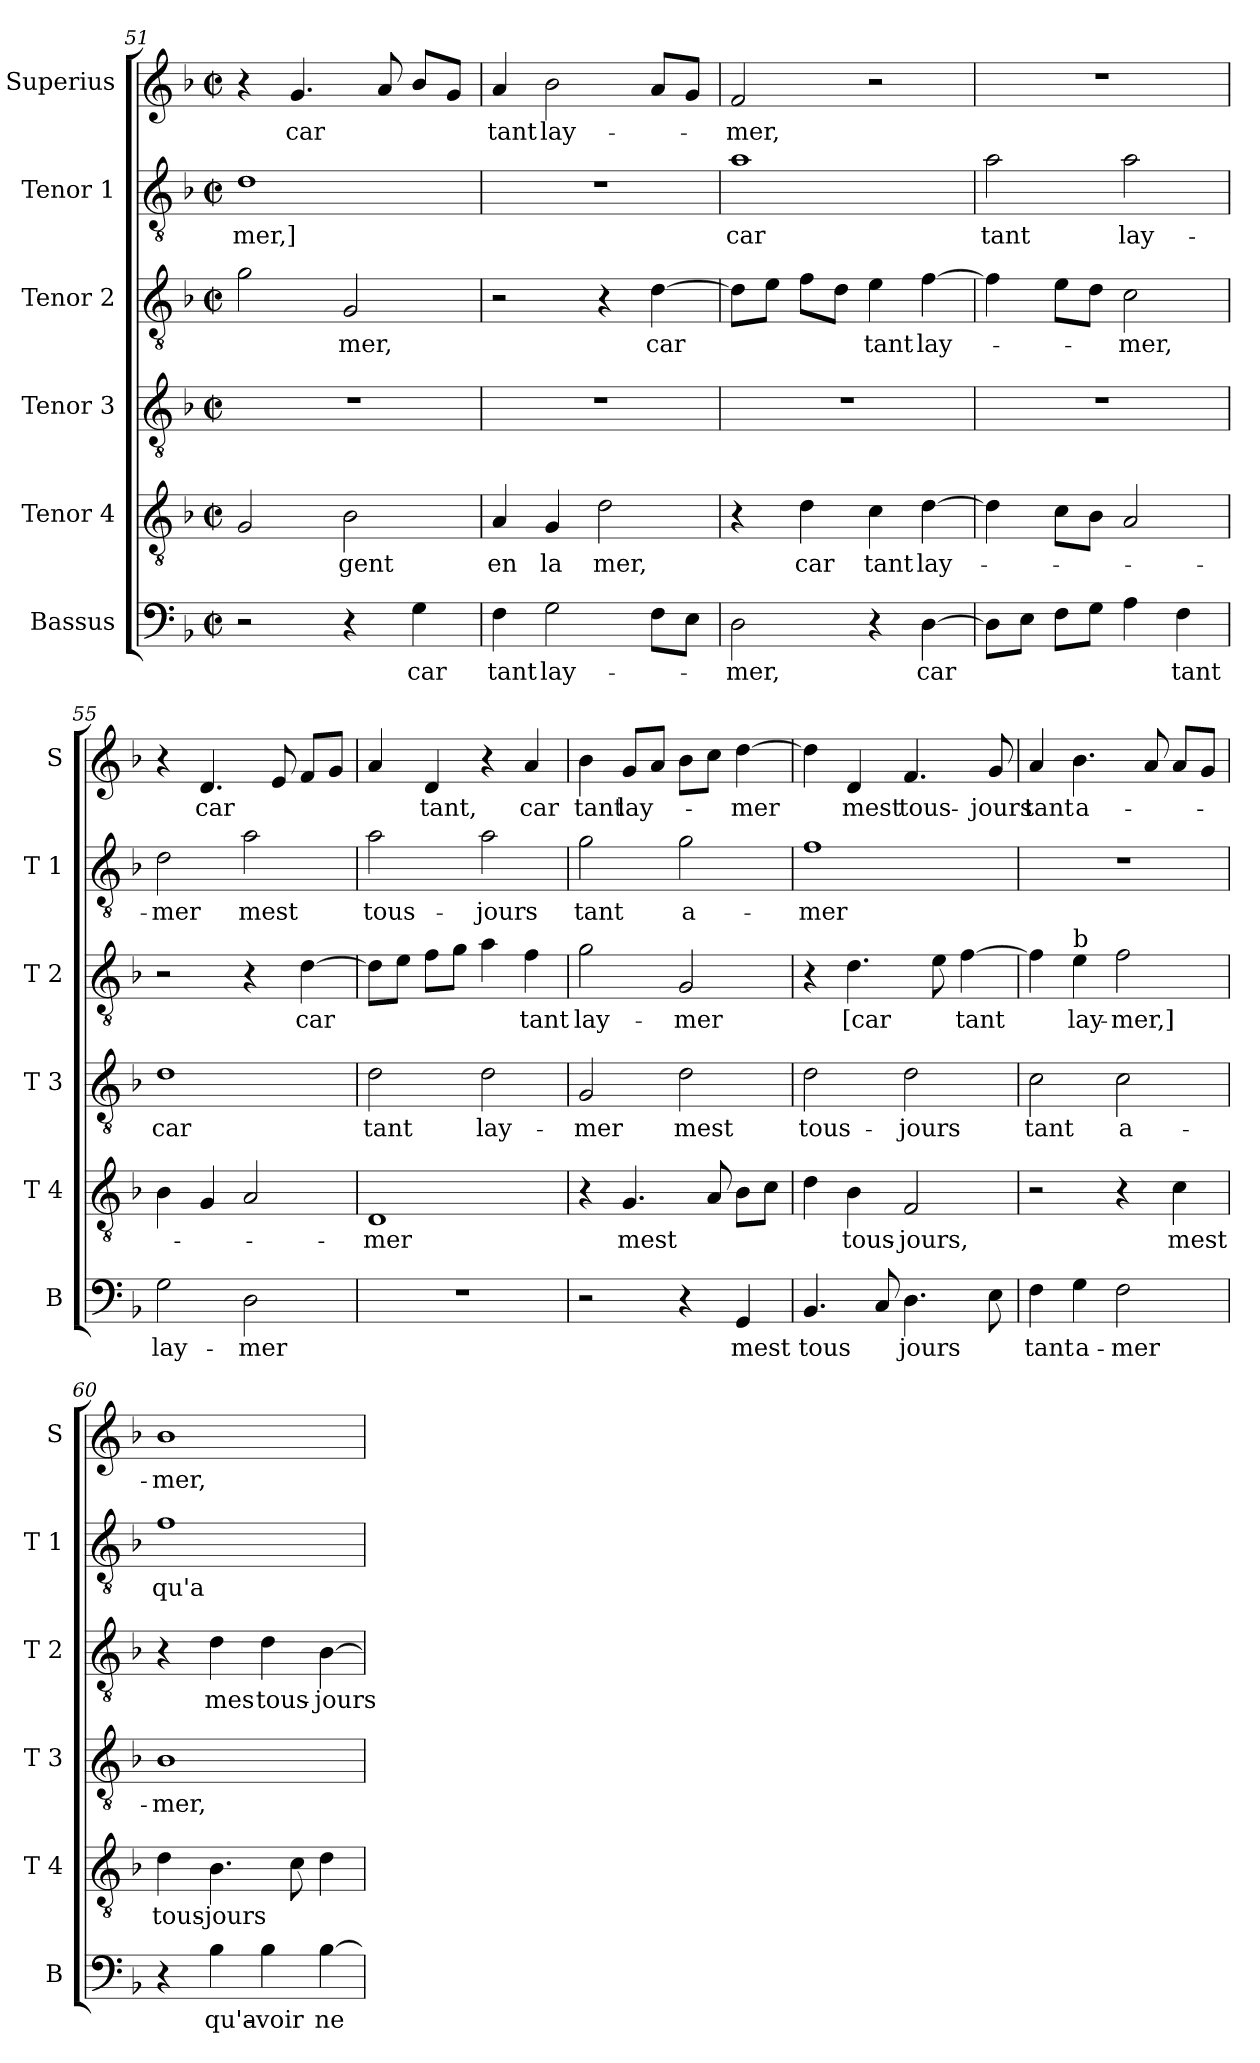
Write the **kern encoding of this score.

**kern	**text	**kern	**text	**kern	**text	**kern	**text	**kern	**text	**kern	**text
*part6	*part6	*part5	*part5	*part4	*part4	*part3	*part3	*part2	*part2	*part1	*part1
*staff6	*staff6	*staff5	*staff5	*staff4	*staff4	*staff3	*staff3	*staff2	*staff2	*staff1	*staff1
*I"Bassus	*	*I"Tenor 4	*	*I"Tenor 3	*	*I"Tenor 2	*	*I"Tenor 1	*	*I"Superius	*
*I'B	*	*I'T 4	*	*I'T 3	*	*I'T 2	*	*I'T 1	*	*I'S	*
*clefF4	*	*clefGv2	*	*clefGv2	*	*clefGv2	*	*clefGv2	*	*clefG2	*
*k[b-]	*	*k[b-]	*	*k[b-]	*	*k[b-]	*	*k[b-]	*	*k[b-]	*
*F:	*	*F:	*	*F:	*	*F:	*	*F:	*	*F:	*
*M2/2	*	*M2/2	*	*M2/2	*	*M2/2	*	*M2/2	*	*M2/2	*
*met(c|)	*	*met(c|)	*	*met(c|)	*	*met(c|)	*	*met(c|)	*	*met(c|)	*
=51	=51	=51	=51	=51	=51	=51	=51	=51	=51	=51	=51
2r	.	2G/	.	1r	.	2g\	.	1d	mer,]	4r	.
.	.	.	.	.	.	.	.	.	.	4.g/	car
4r	.	2B-\	-gent	.	.	2G/	mer,	.	.	.	.
.	.	.	.	.	.	.	.	.	.	8a/	.
4G\	car	.	.	.	.	.	.	.	.	8b-/L	.
.	.	.	.	.	.	.	.	.	.	8g/J	.
=52	=52	=52	=52	=52	=52	=52	=52	=52	=52	=52	=52
4F\	tant	4A/	en	1r	.	2r	.	1r	.	4a/	tant
2G\	lay-	4G/	la	.	.	.	.	.	.	2b-\	lay-
.	.	2d\	mer,	.	.	4r	.	.	.	.	.
8F\L	.	.	.	.	.	[4d\	car	.	.	8a/L	.
8E\J	.	.	.	.	.	.	.	.	.	8g/J	.
!!LO:LB:g=z
=53	=53	=53	=53	=53	=53	=53	=53	=53	=53	=53	=53
2D\	-mer,	4r	.	1r	.	8d\L]	.	1a	car	2f/	-mer,
.	.	.	.	.	.	8e\J	.	.	.	.	.
.	.	4d\	car	.	.	8f\L	.	.	.	.	.
.	.	.	.	.	.	8d\J	.	.	.	.	.
4r	.	4c\	tant	.	.	4e\	tant	.	.	2r	.
[4D\	car	[4d\	lay-	.	.	[4f\	lay-	.	.	.	.
=54	=54	=54	=54	=54	=54	=54	=54	=54	=54	=54	=54
8D\L]	.	4d\]	.	1r	.	4f\]	.	2a\	tant	1r	.
8E\J	.	.	.	.	.	.	.	.	.	.	.
8F\L	.	8c\L	.	.	.	8e\L	.	.	.	.	.
8G\J	.	8B-\J	.	.	.	8d\J	.	.	.	.	.
4A\	.	2A/	.	.	.	2c\	-mer,	2a\	lay-	.	.
4F\	tant	.	.	.	.	.	.	.	.	.	.
=55	=55	=55	=55	=55	=55	=55	=55	=55	=55	=55	=55
2G\	lay-	4B-\	.	1d	car	2r	.	2d\	-mer	4r	.
.	.	4G/	.	.	.	.	.	.	.	4.d/	car
2D\	-mer	2A/	.	.	.	4r	.	2a\	mest	.	.
.	.	.	.	.	.	.	.	.	.	8e/	.
.	.	.	.	.	.	[4d\	car	.	.	8f/L	.
.	.	.	.	.	.	.	.	.	.	8g/J	.
=56	=56	=56	=56	=56	=56	=56	=56	=56	=56	=56	=56
1r	.	1D	-mer	2d\	tant	8d\L]	.	2a\	tous-	4a/	.
.	.	.	.	.	.	8e\J	.	.	.	.	.
.	.	.	.	.	.	8f\L	.	.	.	4d/	tant,
.	.	.	.	.	.	8g\J	.	.	.	.	.
.	.	.	.	2d\	lay-	4a\	.	2a\	-jours	4r	.
.	.	.	.	.	.	4f\	tant	.	.	4a/	car
=57	=57	=57	=57	=57	=57	=57	=57	=57	=57	=57	=57
2r	.	4r	.	2G/	-mer	2g\	lay-	2g\	tant	4b-\	tant
.	.	4.G/	mest	.	.	.	.	.	.	8g/L	lay-
.	.	.	.	.	.	.	.	.	.	8a/J	.
4r	.	.	.	2d\	mest	2G/	-mer	2g\	a-	8b-\L	.
.	.	8A/	.	.	.	.	.	.	.	8cc\J	.
4GG/	mest	8B-\L	.	.	.	.	.	.	.	[4dd\	-mer
.	.	8c\J	.	.	.	.	.	.	.	.	.
=58	=58	=58	=58	=58	=58	=58	=58	=58	=58	=58	=58
4.BB-/	tous	4d\	.	2d\	tous-	4r	.	1f	-mer	4dd\]	.
.	.	4B-\	tous-	.	.	4.d\	[car	.	.	4d/	mest
8C/	.	.	.	.	.	.	.	.	.	.	.
4.D\	jours	2F/	-jours,	2d\	-jours	.	.	.	.	4.f/	tous-
.	.	.	.	.	.	8e\	.	.	.	.	.
.	.	.	.	.	.	[4f\	tant	.	.	.	.
8E\	.	.	.	.	.	.	.	.	.	8g/	-jours
!!LO:PB:g=z
=59	=59	=59	=59	=59	=59	=59	=59	=59	=59	=59	=59
4F\	tant	2r	.	2c\	tant	4f\]	.	1r	.	4a/	tant
!	!	!	!	!	!	!LO:TX:a:t=b	!	!	!	!	!
4G\	a-	.	.	.	.	4e\	lay-	.	.	4.b-\	a-
2F\	-mer	4r	.	2c\	a-	2f\	-mer,]	.	.	.	.
.	.	.	.	.	.	.	.	.	.	8a/	.
.	.	4c\	mest	.	.	.	.	.	.	8a/L	.
.	.	.	.	.	.	.	.	.	.	8g/J	.
=60	=60	=60	=60	=60	=60	=60	=60	=60	=60	=60	=60
4r	.	4d\	tous-	1B-	-mer,	4r	.	1f	qu'a-	1b-	-mer,
4B-\	qu'a-	4.B-\	-jours	.	.	4d\	mes	.	.	.	.
4B-\	-voir	.	.	.	.	4d\	tous-	.	.	.	.
.	.	8c\	.	.	.	.	.	.	.	.	.
[4B-\	ne	4d\	.	.	.	[4B-\	-jours	.	.	.	.
=	=	=	=	=	=	=	=	=	=	=	=
*-	*-	*-	*-	*-	*-	*-	*-	*-	*-	*-	*-
